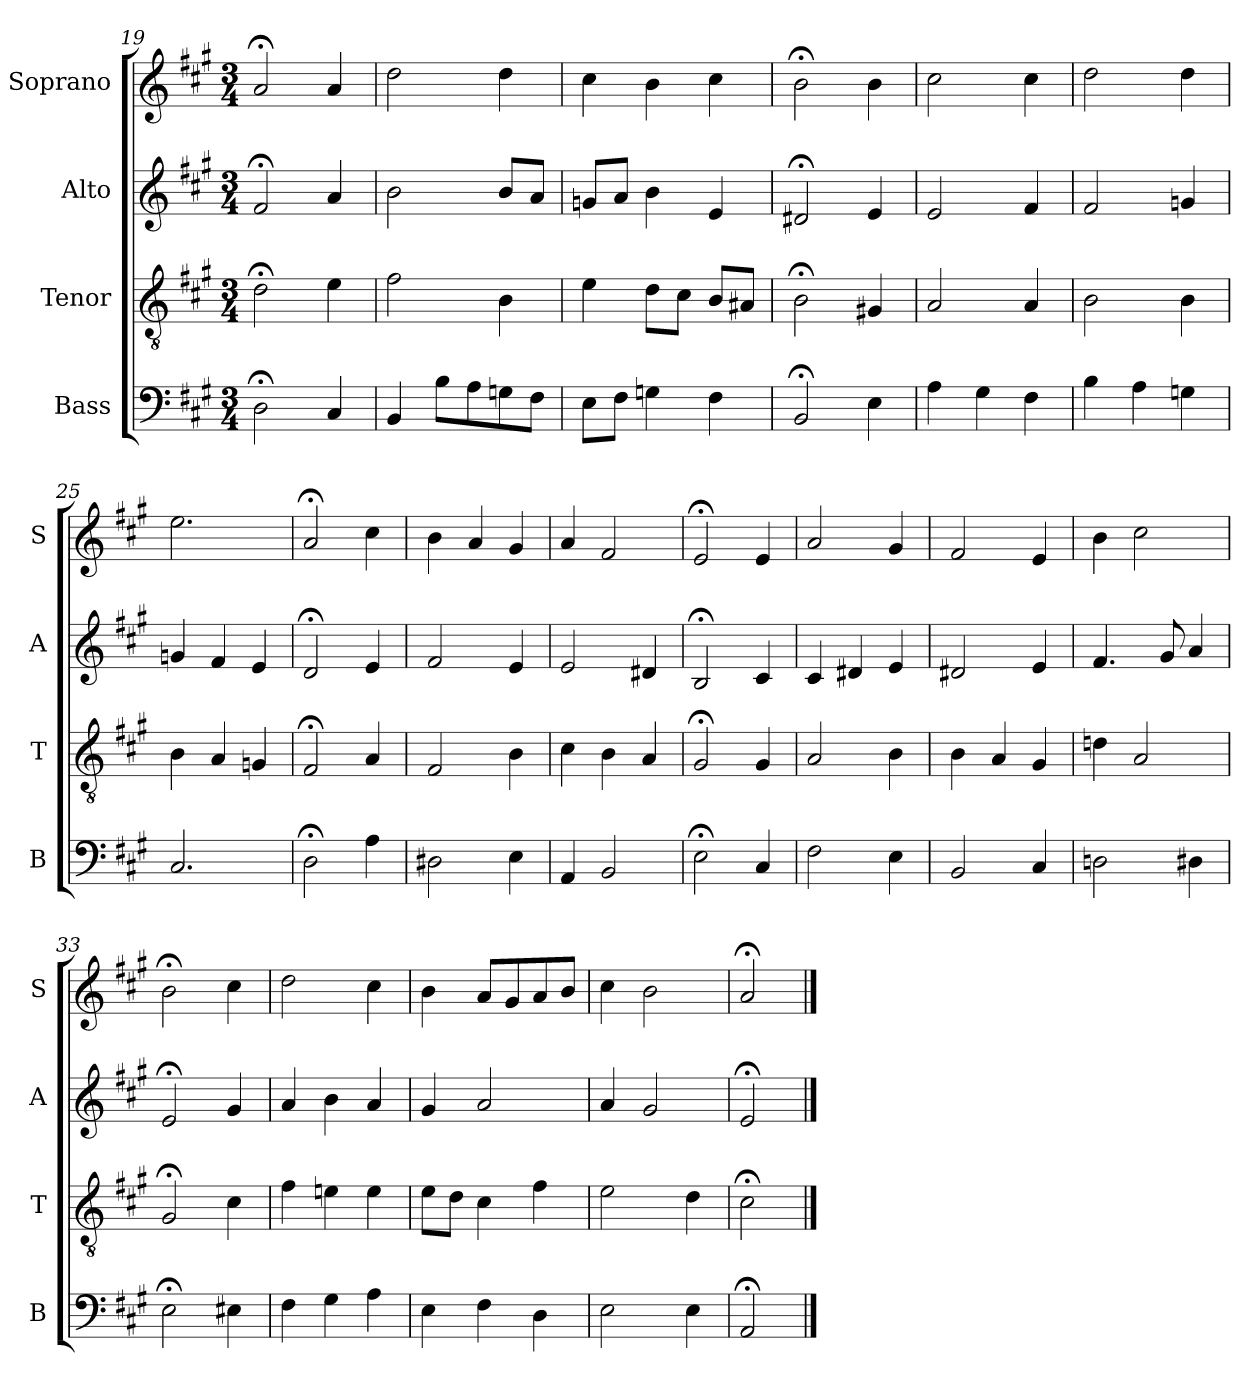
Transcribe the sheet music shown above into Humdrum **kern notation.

**kern	**kern	**kern	**kern
*part4	*part3	*part2	*part1
*staff4	*staff3	*staff2	*staff1
*I"Bass	*I"Tenor	*I"Alto	*I"Soprano
*I'B	*I'T	*I'A	*I'S
*clefF4	*clefGv2	*clefG2	*clefG2
*k[f#c#g#]	*k[f#c#g#]	*k[f#c#g#]	*k[f#c#g#]
*A:	*A:	*A:	*A:
*M3/4	*M3/4	*M3/4	*M3/4
=19	=19	=19	=19
2D;<	2d;<	2f#;<	2a;<
4C#	4e	4a	4a
=20	=20	=20	=20
4BB	2f#	2b	2dd
8BL	.	.	.
8A	.	.	.
8Gn	4B	8bL	4dd
8F#J	.	8aJ	.
=21	=21	=21	=21
8EL	4e	8gnL	4cc#
8F#J	.	8aJ	.
4Gn	8dL	4b	4b
.	8c#J	.	.
4F#	8BL	4e	4cc#
.	8A#XJ	.	.
=22	=22	=22	=22
2BB;<	2B;<	2d#X;<	2b;<
4E	4G#X	4e	4b
=23	=23	=23	=23
4A	2A	2e	2cc#
4G#	.	.	.
4F#	4A	4f#	4cc#
=24	=24	=24	=24
4B	2B	2f#	2dd
4A	.	.	.
4Gn	4B	4gn	4dd
=25	=25	=25	=25
2.C#	4B	4gn	2.ee
.	4A	4f#	.
.	4Gn	4e	.
=26	=26	=26	=26
2D;<	2F#;<	2d;<	2a;<
4A	4A	4e	4cc#
=27	=27	=27	=27
2D#X	2F#	2f#	4b
.	.	.	4a
4E	4B	4e	4g#
=28	=28	=28	=28
4AA	4c#	2e	4a
2BB	4B	.	2f#
.	4A	4d#X	.
=29	=29	=29	=29
2E;<	2G#;<	2B;<	2e;<
4C#	4G#	4c#	4e
=30	=30	=30	=30
2F#	2A	4c#	2a
.	.	4d#X	.
4E	4B	4e	4g#
=31	=31	=31	=31
2BB	4B	2d#X	2f#
.	4A	.	.
4C#	4G#	4e	4e
=32	=32	=32	=32
2Dn	4dn	4.f#	4b
.	2A	.	2cc#
.	.	8g#	.
4D#X	.	4a	.
=33	=33	=33	=33
2E;<	2G#;<	2e;<	2b;<
4E#X	4c#	4g#	4cc#
=34	=34	=34	=34
4F#	4f#	4a	2dd
4G#	4en	4b	.
4A	4e	4a	4cc#
=35	=35	=35	=35
4E	8eL	4g#	4b
.	8dJ	.	.
4F#	4c#	2a	8aL
.	.	.	8g#
4D	4f#	.	8a
.	.	.	8bJ
=36	=36	=36	=36
2E	2e	4a	4cc#
.	.	2g#	2b
4E	4d	.	.
=37	=37	=37	=37
2AA;<	2c#;<	2e;<	2a;<
==	==	==	==
*-	*-	*-	*-
